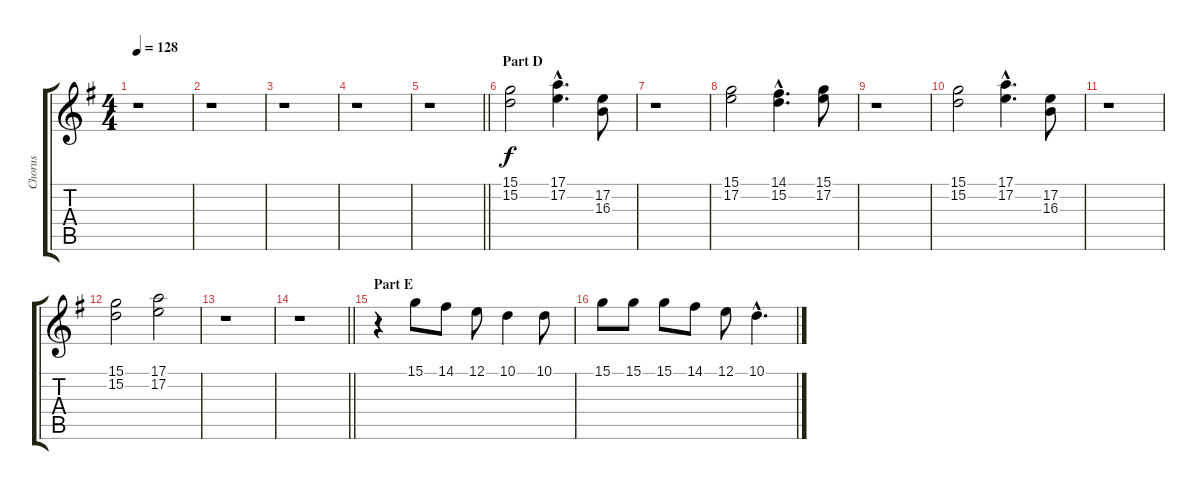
\track ("Chorus" "Chorus") {instrument trumpet}
\staff {score tabs}
\tuning (E4 B3 G3 D3 A2 E2) {hide}
\ts (4 4)
\tempo 128
\clef g2
\ks g
r.1{dy f} |
r.1 |
r.1 |
r.1 |
\barLineRight lightlight
r.1 |
\section ("" "Part D")
(15.1 15.2).2 (17.1{hac} 17.2{hac}).4{d} (17.2 16.3).8 |
r.1 |
(15.1 17.2).2 (14.1{hac} 15.2{hac}).4{d} (15.1 17.2).8 |
r.1 |
(15.1 15.2).2 (17.1{hac} 17.2{hac}).4{d} (17.2 16.3).8 |
r.1 |
(15.1 15.2).2 (17.1 17.2).2 |
r.1 |
\barLineRight lightlight
r.1 |
\section ("" "Part E")
r.4 15.1.8 14.1.8 12.1.8 10.1.4 10.1.8 |
15.1.8 15.1.8 15.1.8 14.1.8 12.1.8 10.1{hac}.4{d}
